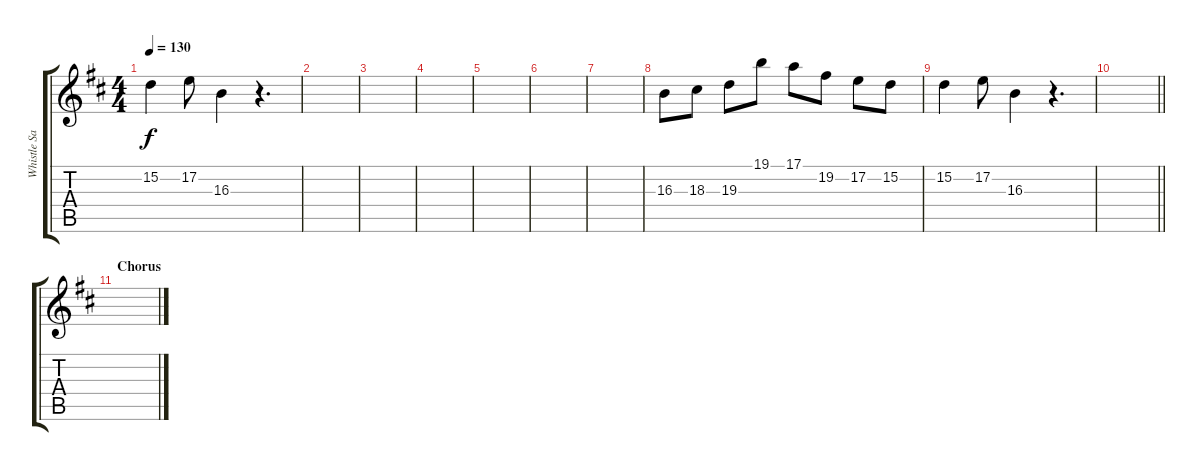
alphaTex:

\track ("Whistle Sample" "Whistle Sa") {instrument whistle}
\staff {score tabs}
\tuning (E4 B3 G3 D3 A2 E2) {hide}
\ts (4 4)
\tempo 130
\clef g2
\ks d
15.2.4{dy f} 17.2.8 16.3.4 r.4{d} |
|
|
|
|
|
|
16.3.8 18.3.8 19.3.8 19.1.8 17.1.8 19.2.8 17.2.8 15.2.8 |
15.2.4 17.2.8 16.3.4 r.4{d} |
\barLineRight lightlight
|
\section ("" "Chorus")
